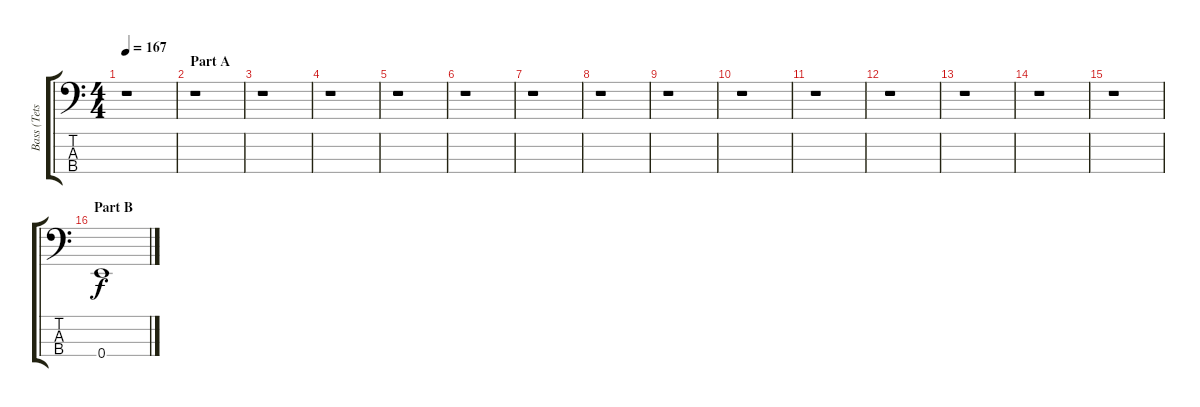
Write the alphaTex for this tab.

\track ("Bass (Tetsu)" "Bass (Tets") {instrument electricbasspick}
\staff {score tabs}
\tuning (G2 D2 A1 E1) {hide}
\ts (4 4)
\tempo 167
\clef f4
\ks c
r.1{dy f instrument electricbasspick} |
\section ("" "Part A")
r.1 |
r.1 |
r.1 |
r.1 |
r.1 |
r.1 |
r.1 |
r.1 |
r.1 |
r.1 |
r.1 |
r.1 |
r.1 |
r.1 |
\section ("" "Part B")
0.4.1
